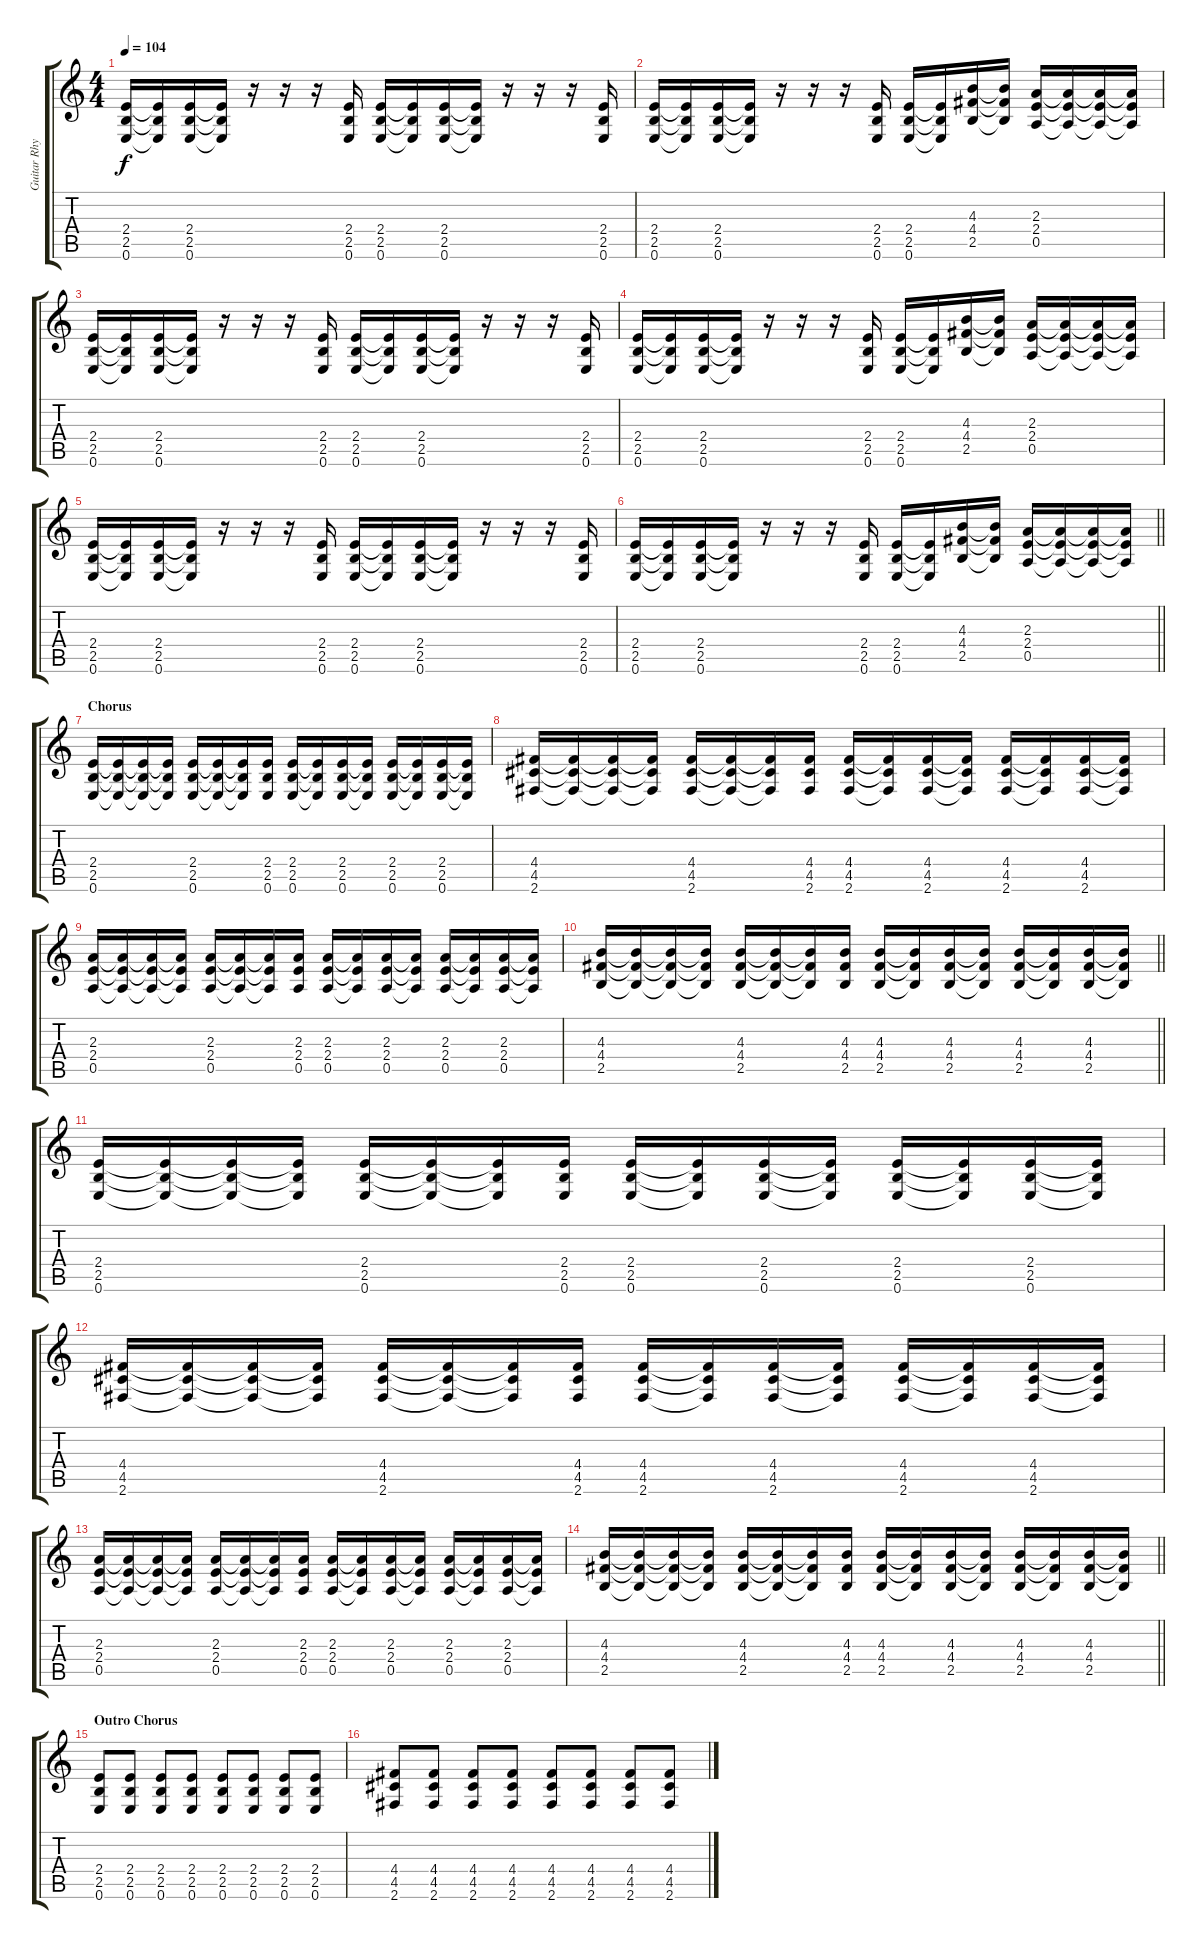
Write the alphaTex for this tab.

\track ("Guitar Rhythm" "Guitar Rhy") {instrument overdrivenguitar}
\staff {score tabs}
\tuning (E4 B3 G3 D3 A2 E2) {hide}
\ts (4 4)
\tempo 104
\clef g2
\ks c
(2.4 2.5 0.6).16{dy f} (2.4{t} 2.5{t} 0.6{t}).16 (2.4 2.5 0.6).16 (2.4{t} 2.5{t} 0.6{t}).16 r.16 r.16 r.16 (2.4 2.5 0.6).16 (2.4 2.5 0.6).16 (2.4{t} 2.5{t} 0.6{t}).16 (2.4 2.5 0.6).16 (2.4{t} 2.5{t} 0.6{t}).16 r.16 r.16 r.16 (2.4 2.5 0.6).16 |
(2.4 2.5 0.6).16 (2.4{t} 2.5{t} 0.6{t}).16 (2.4 2.5 0.6).16 (2.4{t} 2.5{t} 0.6{t}).16 r.16 r.16 r.16 (2.4 2.5 0.6).16 (2.4 2.5 0.6).16 (2.4{t} 2.5{t} 0.6{t}).16 (4.3 4.4 2.5).16 (4.3{t} 4.4{t} 2.5{t}).16 (2.3 2.4 0.5).16 (2.3{t} 2.4{t} 0.5{t}).16 (2.3{t} 2.4{t} 0.5{t}).16 (2.3{t} 2.4{t} 0.5{t}).16 |
(2.4 2.5 0.6).16 (2.4{t} 2.5{t} 0.6{t}).16 (2.4 2.5 0.6).16 (2.4{t} 2.5{t} 0.6{t}).16 r.16 r.16 r.16 (2.4 2.5 0.6).16 (2.4 2.5 0.6).16 (2.4{t} 2.5{t} 0.6{t}).16 (2.4 2.5 0.6).16 (2.4{t} 2.5{t} 0.6{t}).16 r.16 r.16 r.16 (2.4 2.5 0.6).16 |
(2.4 2.5 0.6).16 (2.4{t} 2.5{t} 0.6{t}).16 (2.4 2.5 0.6).16 (2.4{t} 2.5{t} 0.6{t}).16 r.16 r.16 r.16 (2.4 2.5 0.6).16 (2.4 2.5 0.6).16 (2.4{t} 2.5{t} 0.6{t}).16 (4.3 4.4 2.5).16 (4.3{t} 4.4{t} 2.5{t}).16 (2.3 2.4 0.5).16 (2.3{t} 2.4{t} 0.5{t}).16 (2.3{t} 2.4{t} 0.5{t}).16 (2.3{t} 2.4{t} 0.5{t}).16 |
(2.4 2.5 0.6).16 (2.4{t} 2.5{t} 0.6{t}).16 (2.4 2.5 0.6).16 (2.4{t} 2.5{t} 0.6{t}).16 r.16 r.16 r.16 (2.4 2.5 0.6).16 (2.4 2.5 0.6).16 (2.4{t} 2.5{t} 0.6{t}).16 (2.4 2.5 0.6).16 (2.4{t} 2.5{t} 0.6{t}).16 r.16 r.16 r.16 (2.4 2.5 0.6).16 |
\barLineRight lightlight
(2.4 2.5 0.6).16 (2.4{t} 2.5{t} 0.6{t}).16 (2.4 2.5 0.6).16 (2.4{t} 2.5{t} 0.6{t}).16 r.16 r.16 r.16 (2.4 2.5 0.6).16 (2.4 2.5 0.6).16 (2.4{t} 2.5{t} 0.6{t}).16 (4.3 4.4 2.5).16 (4.3{t} 4.4{t} 2.5{t}).16 (2.3 2.4 0.5).16 (2.3{t} 2.4{t} 0.5{t}).16 (2.3{t} 2.4{t} 0.5{t}).16 (2.3{t} 2.4{t} 0.5{t}).16 |
\section ("" "Chorus")
(2.4 2.5 0.6).16 (2.4{t} 2.5{t} 0.6{t}).16 (2.4{t} 2.5{t} 0.6{t}).16 (2.4{t} 2.5{t} 0.6{t}).16 (2.4 2.5 0.6).16 (2.4{t} 2.5{t} 0.6{t}).16 (2.4{t} 2.5{t} 0.6{t}).16 (2.4 2.5 0.6).16 (2.4 2.5 0.6).16 (2.4{t} 2.5{t} 0.6{t}).16 (2.4 2.5 0.6).16 (2.4{t} 2.5{t} 0.6{t}).16 (2.4 2.5 0.6).16 (2.4{t} 2.5{t} 0.6{t}).16 (2.4 2.5 0.6).16 (2.4{t} 2.5{t} 0.6{t}).16 |
(4.4 4.5 2.6).16 (4.4{t} 4.5{t} 2.6{t}).16 (4.4{t} 4.5{t} 2.6{t}).16 (4.4{t} 4.5{t} 2.6{t}).16 (4.4 4.5 2.6).16 (4.4{t} 4.5{t} 2.6{t}).16 (4.4{t} 4.5{t} 2.6{t}).16 (4.4 4.5 2.6).16 (4.4 4.5 2.6).16 (4.4{t} 4.5{t} 2.6{t}).16 (4.4 4.5 2.6).16 (4.4{t} 4.5{t} 2.6{t}).16 (4.4 4.5 2.6).16 (4.4{t} 4.5{t} 2.6{t}).16 (4.4 4.5 2.6).16 (4.4{t} 4.5{t} 2.6{t}).16 |
(2.3 2.4 0.5).16 (2.3{t} 2.4{t} 0.5{t}).16 (2.3{t} 2.4{t} 0.5{t}).16 (2.3{t} 2.4{t} 0.5{t}).16 (2.3 2.4 0.5).16 (2.3{t} 2.4{t} 0.5{t}).16 (2.3{t} 2.4{t} 0.5{t}).16 (2.3 2.4 0.5).16 (2.3 2.4 0.5).16 (2.3{t} 2.4{t} 0.5{t}).16 (2.3 2.4 0.5).16 (2.3{t} 2.4{t} 0.5{t}).16 (2.3 2.4 0.5).16 (2.3{t} 2.4{t} 0.5{t}).16 (2.3 2.4 0.5).16 (2.3{t} 2.4{t} 0.5{t}).16 |
\barLineRight lightlight
(4.3 4.4 2.5).16 (4.3{t} 4.4{t} 2.5{t}).16 (4.3{t} 4.4{t} 2.5{t}).16 (4.3{t} 4.4{t} 2.5{t}).16 (4.3 4.4 2.5).16 (4.3{t} 4.4{t} 2.5{t}).16 (4.3{t} 4.4{t} 2.5{t}).16 (4.3 4.4 2.5).16 (4.3 4.4 2.5).16 (4.3{t} 4.4{t} 2.5{t}).16 (4.3 4.4 2.5).16 (4.3{t} 4.4{t} 2.5{t}).16 (4.3 4.4 2.5).16 (4.3{t} 4.4{t} 2.5{t}).16 (4.3 4.4 2.5).16 (4.3{t} 4.4{t} 2.5{t}).16 |
(2.4 2.5 0.6).16 (2.4{t} 2.5{t} 0.6{t}).16 (2.4{t} 2.5{t} 0.6{t}).16 (2.4{t} 2.5{t} 0.6{t}).16 (2.4 2.5 0.6).16 (2.4{t} 2.5{t} 0.6{t}).16 (2.4{t} 2.5{t} 0.6{t}).16 (2.4 2.5 0.6).16 (2.4 2.5 0.6).16 (2.4{t} 2.5{t} 0.6{t}).16 (2.4 2.5 0.6).16 (2.4{t} 2.5{t} 0.6{t}).16 (2.4 2.5 0.6).16 (2.4{t} 2.5{t} 0.6{t}).16 (2.4 2.5 0.6).16 (2.4{t} 2.5{t} 0.6{t}).16 |
(4.4 4.5 2.6).16 (4.4{t} 4.5{t} 2.6{t}).16 (4.4{t} 4.5{t} 2.6{t}).16 (4.4{t} 4.5{t} 2.6{t}).16 (4.4 4.5 2.6).16 (4.4{t} 4.5{t} 2.6{t}).16 (4.4{t} 4.5{t} 2.6{t}).16 (4.4 4.5 2.6).16 (4.4 4.5 2.6).16 (4.4{t} 4.5{t} 2.6{t}).16 (4.4 4.5 2.6).16 (4.4{t} 4.5{t} 2.6{t}).16 (4.4 4.5 2.6).16 (4.4{t} 4.5{t} 2.6{t}).16 (4.4 4.5 2.6).16 (4.4{t} 4.5{t} 2.6{t}).16 |
(2.3 2.4 0.5).16 (2.3{t} 2.4{t} 0.5{t}).16 (2.3{t} 2.4{t} 0.5{t}).16 (2.3{t} 2.4{t} 0.5{t}).16 (2.3 2.4 0.5).16 (2.3{t} 2.4{t} 0.5{t}).16 (2.3{t} 2.4{t} 0.5{t}).16 (2.3 2.4 0.5).16 (2.3 2.4 0.5).16 (2.3{t} 2.4{t} 0.5{t}).16 (2.3 2.4 0.5).16 (2.3{t} 2.4{t} 0.5{t}).16 (2.3 2.4 0.5).16 (2.3{t} 2.4{t} 0.5{t}).16 (2.3 2.4 0.5).16 (2.3{t} 2.4{t} 0.5{t}).16 |
\barLineRight lightlight
(4.3 4.4 2.5).16 (4.3{t} 4.4{t} 2.5{t}).16 (4.3{t} 4.4{t} 2.5{t}).16 (4.3{t} 4.4{t} 2.5{t}).16 (4.3 4.4 2.5).16 (4.3{t} 4.4{t} 2.5{t}).16 (4.3{t} 4.4{t} 2.5{t}).16 (4.3 4.4 2.5).16 (4.3 4.4 2.5).16 (4.3{t} 4.4{t} 2.5{t}).16 (4.3 4.4 2.5).16 (4.3{t} 4.4{t} 2.5{t}).16 (4.3 4.4 2.5).16 (4.3{t} 4.4{t} 2.5{t}).16 (4.3 4.4 2.5).16 (4.3{t} 4.4{t} 2.5{t}).16 |
\section ("" "Outro Chorus")
(2.4 2.5 0.6).8 (2.4 2.5 0.6).8 (2.4 2.5 0.6).8 (2.4 2.5 0.6).8 (2.4 2.5 0.6).8 (2.4 2.5 0.6).8 (2.4 2.5 0.6).8 (2.4 2.5 0.6).8 |
(4.4 4.5 2.6).8 (4.4 4.5 2.6).8 (4.4 4.5 2.6).8 (4.4 4.5 2.6).8 (4.4 4.5 2.6).8 (4.4 4.5 2.6).8 (4.4 4.5 2.6).8 (4.4 4.5 2.6).8
